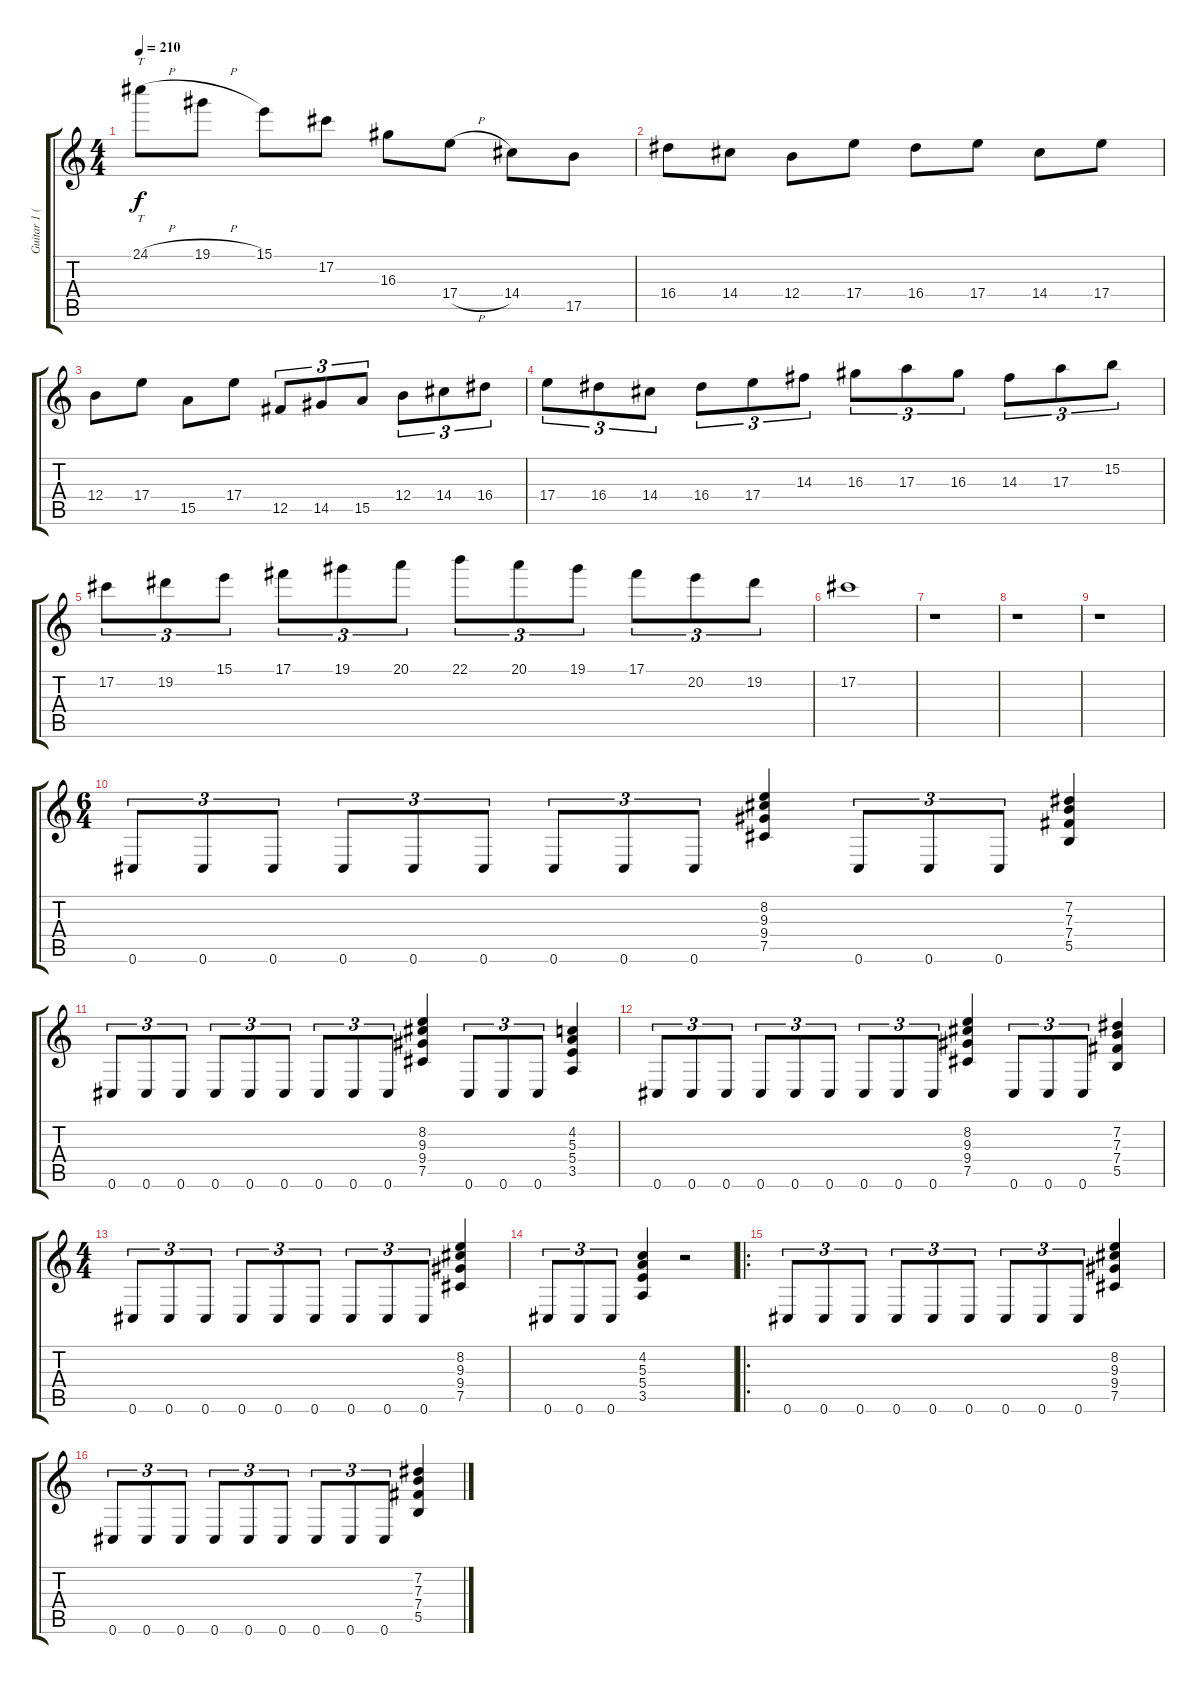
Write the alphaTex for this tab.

\track ("Guitar 1 (Alexi)" "Guitar 1 (") {instrument distortionguitar}
\staff {score tabs}
\tuning (Db4 Ab3 E3 B2 Gb2 Db2) {hide}
\ts (4 4)
\tempo 210
\clef g2
\ks c
24.1{h}.8{tt dy f} 19.1{h}.8 15.1.8 17.2.8 16.3.8 17.4{h}.8 14.4.8 17.5.8 |
16.4.8 14.4.8 12.4.8 17.4.8 16.4.8 17.4.8 14.4.8 17.4.8 |
12.4.8 17.4.8 15.5.8 17.4.8 12.5.8{tu (3 2)} 14.5.8{tu (3 2)} 15.5.8{tu (3 2)} 12.4.8{tu (3 2)} 14.4.8{tu (3 2)} 16.4.8{tu (3 2)} |
17.4.8{tu (3 2)} 16.4.8{tu (3 2)} 14.4.8{tu (3 2)} 16.4.8{tu (3 2)} 17.4.8{tu (3 2)} 14.3.8{tu (3 2)} 16.3.8{tu (3 2)} 17.3.8{tu (3 2)} 16.3.8{tu (3 2)} 14.3.8{tu (3 2)} 17.3.8{tu (3 2)} 15.2.8{tu (3 2)} |
17.2.8{tu (3 2)} 19.2.8{tu (3 2)} 15.1.8{tu (3 2)} 17.1.8{tu (3 2)} 19.1.8{tu (3 2)} 20.1.8{tu (3 2)} 22.1.8{tu (3 2)} 20.1.8{tu (3 2)} 19.1.8{tu (3 2)} 17.1.8{tu (3 2)} 20.2.8{tu (3 2)} 19.2.8{tu (3 2)} |
17.2.1 |
r.1 |
r.1 |
r.1 |
\ts (6 4)
0.6.8{tu (3 2)} 0.6.8{tu (3 2)} 0.6.8{tu (3 2)} 0.6.8{tu (3 2)} 0.6.8{tu (3 2)} 0.6.8{tu (3 2)} 0.6.8{tu (3 2)} 0.6.8{tu (3 2)} 0.6.8{tu (3 2)} (8.2 9.3 9.4 7.5).4 0.6.8{tu (3 2)} 0.6.8{tu (3 2)} 0.6.8{tu (3 2)} (7.2 7.3 7.4 5.5).4 |
0.6.8{tu (3 2)} 0.6.8{tu (3 2)} 0.6.8{tu (3 2)} 0.6.8{tu (3 2)} 0.6.8{tu (3 2)} 0.6.8{tu (3 2)} 0.6.8{tu (3 2)} 0.6.8{tu (3 2)} 0.6.8{tu (3 2)} (8.2 9.3 9.4 7.5).4 0.6.8{tu (3 2)} 0.6.8{tu (3 2)} 0.6.8{tu (3 2)} (4.2 5.3 5.4 3.5).4 |
0.6.8{tu (3 2)} 0.6.8{tu (3 2)} 0.6.8{tu (3 2)} 0.6.8{tu (3 2)} 0.6.8{tu (3 2)} 0.6.8{tu (3 2)} 0.6.8{tu (3 2)} 0.6.8{tu (3 2)} 0.6.8{tu (3 2)} (8.2 9.3 9.4 7.5).4 0.6.8{tu (3 2)} 0.6.8{tu (3 2)} 0.6.8{tu (3 2)} (7.2 7.3 7.4 5.5).4 |
\ts (4 4)
0.6.8{tu (3 2)} 0.6.8{tu (3 2)} 0.6.8{tu (3 2)} 0.6.8{tu (3 2)} 0.6.8{tu (3 2)} 0.6.8{tu (3 2)} 0.6.8{tu (3 2)} 0.6.8{tu (3 2)} 0.6.8{tu (3 2)} (8.2 9.3 9.4 7.5).4 |
0.6.8{tu (3 2)} 0.6.8{tu (3 2)} 0.6.8{tu (3 2)} (4.2 5.3 5.4 3.5).4 r.2 |
\ro
0.6.8{tu (3 2)} 0.6.8{tu (3 2)} 0.6.8{tu (3 2)} 0.6.8{tu (3 2)} 0.6.8{tu (3 2)} 0.6.8{tu (3 2)} 0.6.8{tu (3 2)} 0.6.8{tu (3 2)} 0.6.8{tu (3 2)} (8.2 9.3 9.4 7.5).4 |
0.6.8{tu (3 2)} 0.6.8{tu (3 2)} 0.6.8{tu (3 2)} 0.6.8{tu (3 2)} 0.6.8{tu (3 2)} 0.6.8{tu (3 2)} 0.6.8{tu (3 2)} 0.6.8{tu (3 2)} 0.6.8{tu (3 2)} (7.2 7.3 7.4 5.5).4
